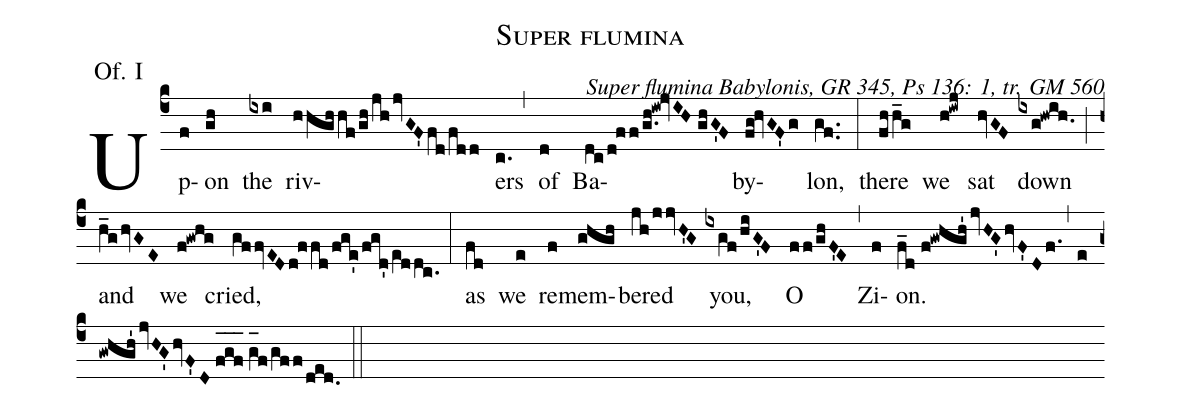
name: Super flumina;
office-part: Offertorium;
mode: 1;
commentary: Super flumina Babylonis, GR 345, Ps 136: 1, tr. GM 560;
annotation: Of. I;
%%
(c4)Up(f)on(gh) the(ixi) riv(hhghhf/gh/jhjvGF'fd/fdd)ers(c.) (,) of(d) Ba(dc/d!ff/g.h!iw!jvIH//ghG'F)by(fg!hvGF'g)lon,(gf..) (:) there(fhh_g) we(h!iwj) sat(hvGF) down(ixg!hwih.) (;) and(h_ghvGE) we(f!gwhg) cried,(gffvED/d!ffd/fge'/fgd'/e[ll:1]ddc.) (:)
as(fd) we(e) re(f)mem(ghgh)bered(jh/jjvH'G) you,(ixgf/hiG'F) O(ff/ghF'E) (,) Zi(f)on.(f_d//f!gwhgh'jvHG'hvF'Df.,e/gwhgh'jvHG'hvF'D//f_[oh:h]g_[oh:h]f_2[oh:h]//g_[oh:h]f/gff/ded.) (::)
